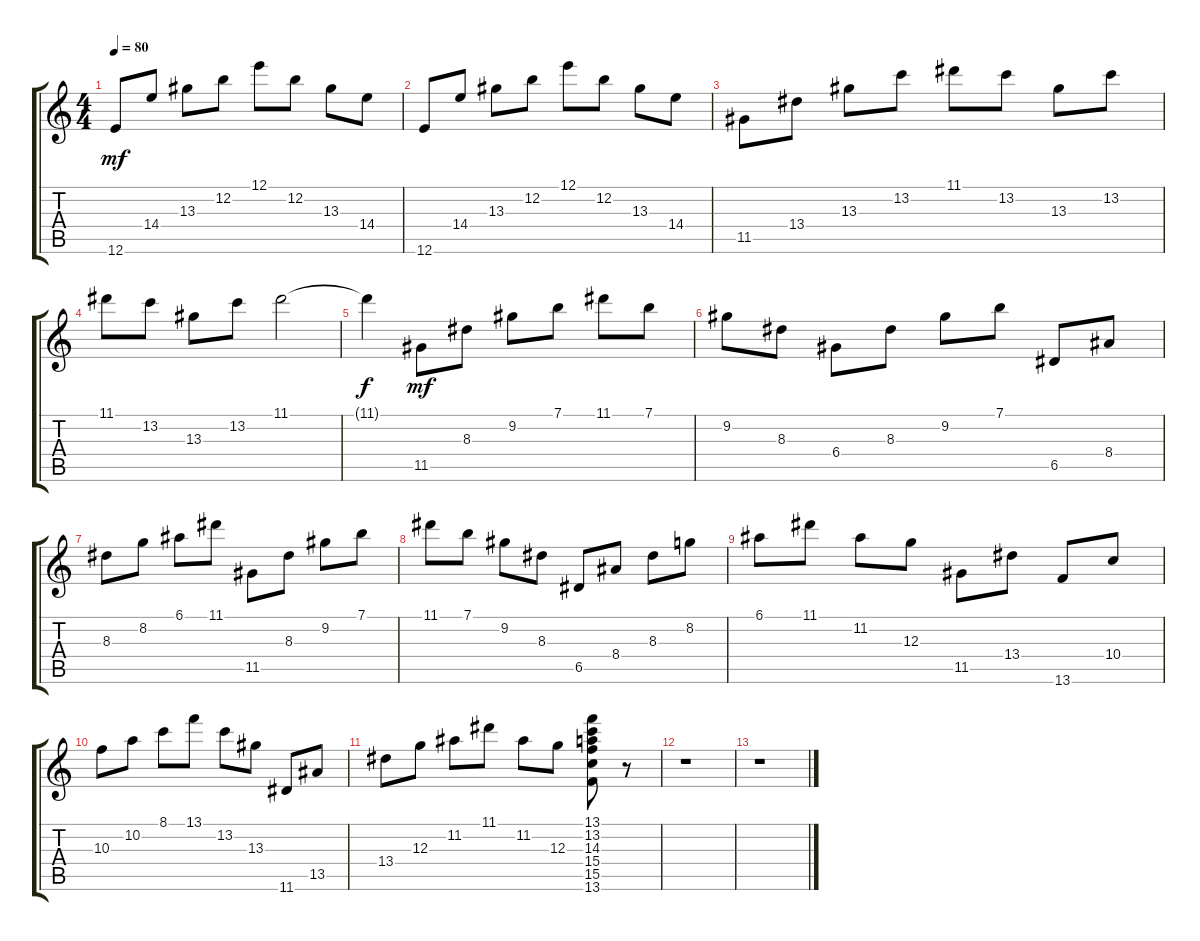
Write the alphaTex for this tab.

\track "" {instrument acousticguitarsteel}
\staff {score tabs}
\tuning (E4 B3 G3 D3 A2 E2) {hide}
\ts (4 4)
\tempo 80
\clef g2
\ks c
12.6.8{dy mf} 14.4.8 13.3.8 12.2.8 12.1.8 12.2.8 13.3.8 14.4.8 |
12.6.8 14.4.8 13.3.8 12.2.8 12.1.8 12.2.8 13.3.8 14.4.8 |
11.5.8 13.4.8 13.3.8 13.2.8 11.1.8 13.2.8 13.3.8 13.2.8 |
11.1.8 13.2.8 13.3.8 13.2.8 11.1.2 |
11.1{t}.4{dy f} 11.5.8{dy mf} 8.3.8 9.2.8 7.1.8 11.1.8 7.1.8 |
9.2.8 8.3.8 6.4.8 8.3.8 9.2.8 7.1.8 6.5.8 8.4.8 |
8.3.8 8.2.8 6.1.8 11.1.8 11.5.8 8.3.8 9.2.8 7.1.8 |
11.1.8 7.1.8 9.2.8 8.3.8 6.5.8 8.4.8 8.3.8 8.2.8 |
6.1.8 11.1.8 11.2.8 12.3.8 11.5.8 13.4.8 13.6.8 10.4.8 |
10.3.8 10.2.8 8.1.8 13.1.8 13.2.8 13.3.8 11.6.8 13.5.8 |
13.4.8 12.3.8 11.2.8 11.1.8 11.2.8 12.3.8 (13.1 13.2 14.3 15.4 15.5 13.6).8 r.8 |
r.1 |
r.1
